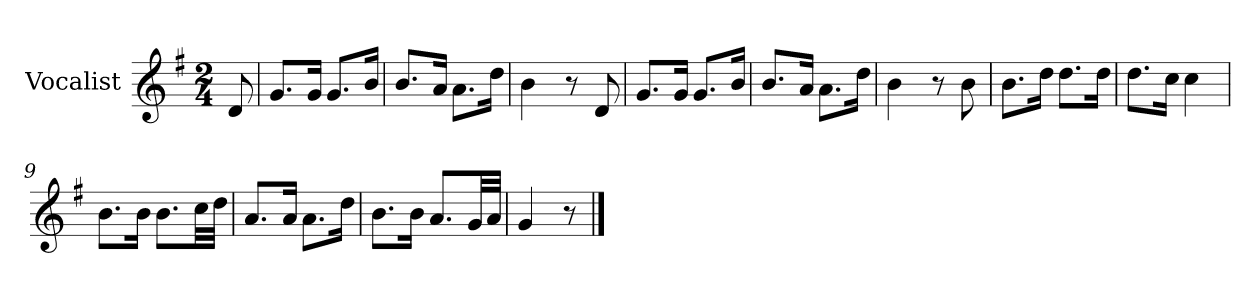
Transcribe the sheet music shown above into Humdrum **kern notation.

**kern
*part1
*staff1
*I"Vocalist
*k[f#]
*G:
*M2/4
=
8d
=1
8.gL
16gJk
8.gL
16bJk
=2
8.bL
16aJk
8.aL
16ddJk
=3
4b
8r
8d
=4
8.gL
16gJk
8.gL
16bJk
=5
8.bL
16aJk
8.aL
16ddJk
=6
4b
8r
8b
=7
8.bL
16ddJk
8.ddL
16ddJk
=8
8.ddL
16ccJk
4cc
=9
8.bL
16bJk
8.bL
32ccLL
32ddJJJ
=10
8.aL
16aJk
8.aL
16ddJk
=11
8.bL
16bJk
8.aL
32gLL
32aJJJ
=12
4g
8r
==
*-
